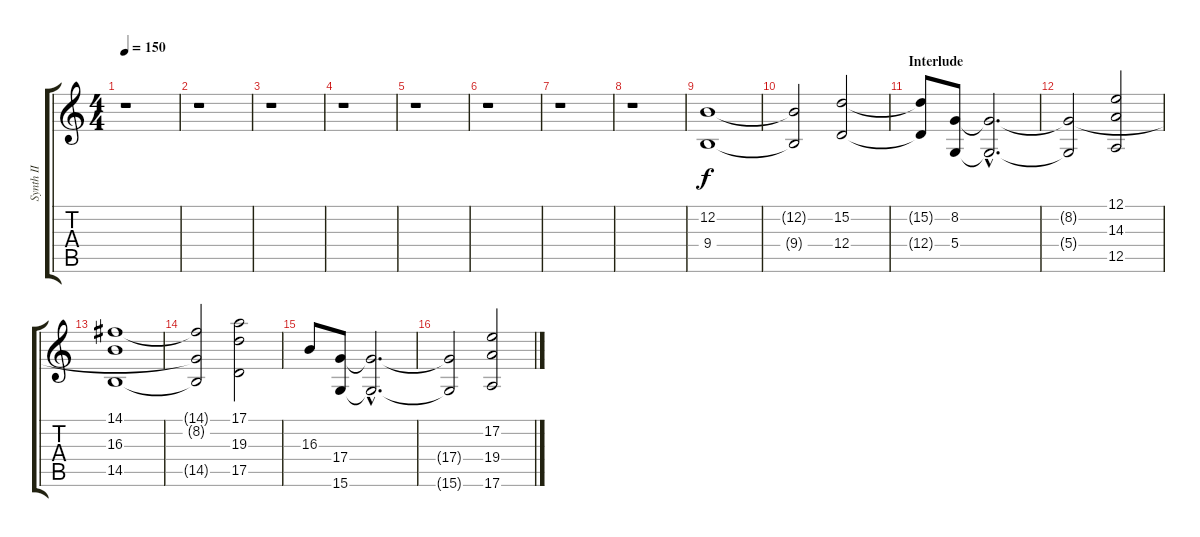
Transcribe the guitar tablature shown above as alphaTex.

\track ("Synth II" "Synth II") {instrument pad2warm}
\staff {score tabs}
\tuning (E4 B3 G3 D3 A2 E2) {hide}
\ts (4 4)
\tempo 150
\clef g2
\ks c
r.1{dy f} |
r.1 |
r.1 |
r.1 |
r.1 |
r.1 |
r.1 |
r.1 |
(12.2 9.4).1 |
(12.2{t} 9.4{t}).2 (15.2 12.4).2 |
\section ("" "Interlude")
(15.2{t} 12.4{t}).8 (8.2 5.4).8 (8.2{hac t} 5.4{hac t}).2{d} |
(8.2{t} 5.4{t}).2 (12.1 14.3 12.5).2 |
(14.1 16.3 14.5).1 |
(14.1{t} 8.2{t} 14.5{t}).2 (17.1 19.3 17.5).2 |
16.3.8 (17.4 15.6).8 (17.4{hac t} 15.6{hac t}).2{d} |
(17.4{t} 15.6{t}).2 (17.2 19.4 17.6).2
